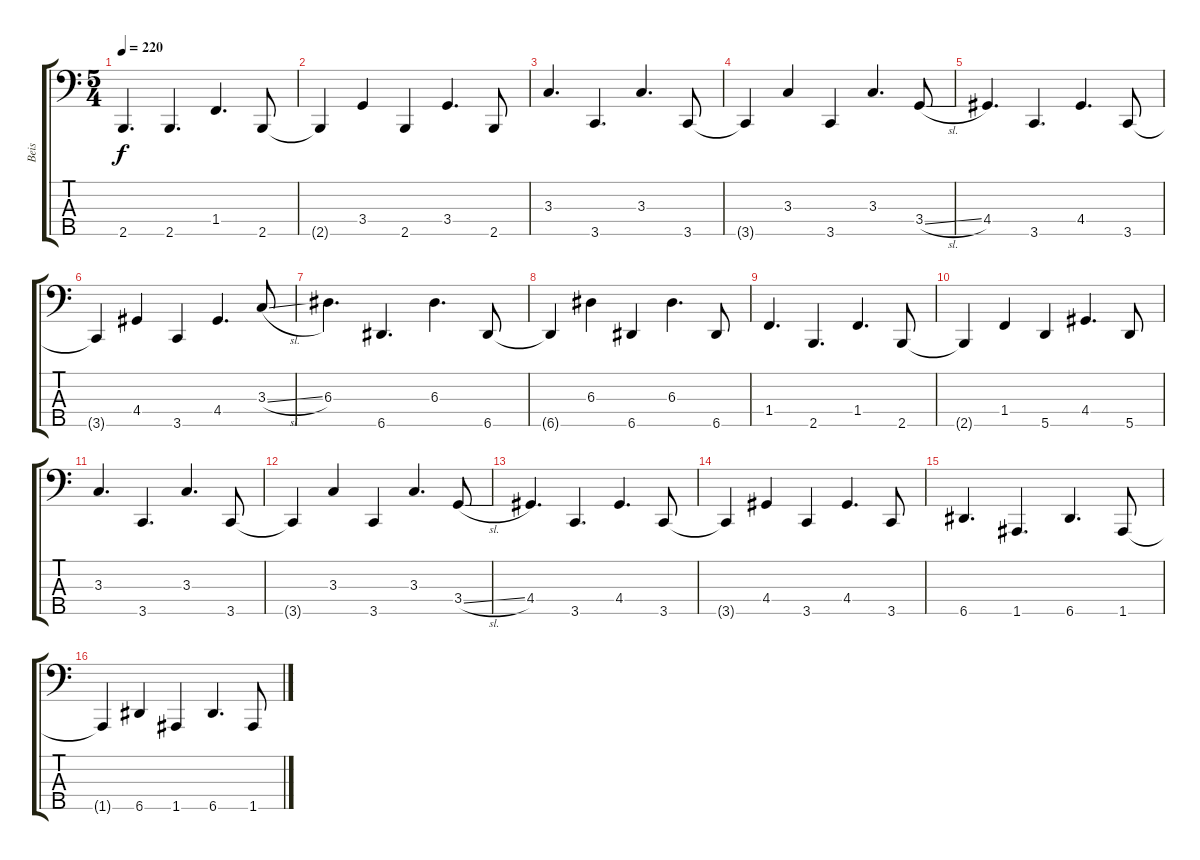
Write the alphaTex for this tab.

\track ("Beis" "Beis") {instrument slapbass2}
\staff {score tabs}
\tuning (G2 D2 A1 E1 A0) {hide}
\ts (5 4)
\tempo 220
\clef f4
\ks c
2.5.4{d dy f} 2.5.4{d} 1.4.4{d} 2.5.8 |
2.5{t}.4 3.4.4 2.5.4 3.4.4{d} 2.5.8 |
3.3.4{d} 3.5.4{d} 3.3.4{d} 3.5.8 |
3.5{t}.4 3.3.4 3.5.4 3.3.4{d} 3.4{sl}.8 |
4.4.4{d} 3.5.4{d} 4.4.4{d} 3.5.8 |
3.5{t}.4 4.4.4 3.5.4 4.4.4{d} 3.3{sl}.8 |
6.3.4{d} 6.5.4{d} 6.3.4{d} 6.5.8 |
6.5{t}.4 6.3.4 6.5.4 6.3.4{d} 6.5.8 |
1.4.4{d} 2.5.4{d} 1.4.4{d} 2.5.8 |
2.5{t}.4 1.4.4 5.5.4 4.4.4{d} 5.5.8 |
3.3.4{d} 3.5.4{d} 3.3.4{d} 3.5.8 |
3.5{t}.4 3.3.4 3.5.4 3.3.4{d} 3.4{sl}.8 |
4.4.4{d} 3.5.4{d} 4.4.4{d} 3.5.8 |
3.5{t}.4 4.4.4 3.5.4 4.4.4{d} 3.5.8 |
6.5.4{d} 1.5.4{d} 6.5.4{d} 1.5.8 |
1.5{t}.4 6.5.4 1.5.4 6.5.4{d} 1.5.8
